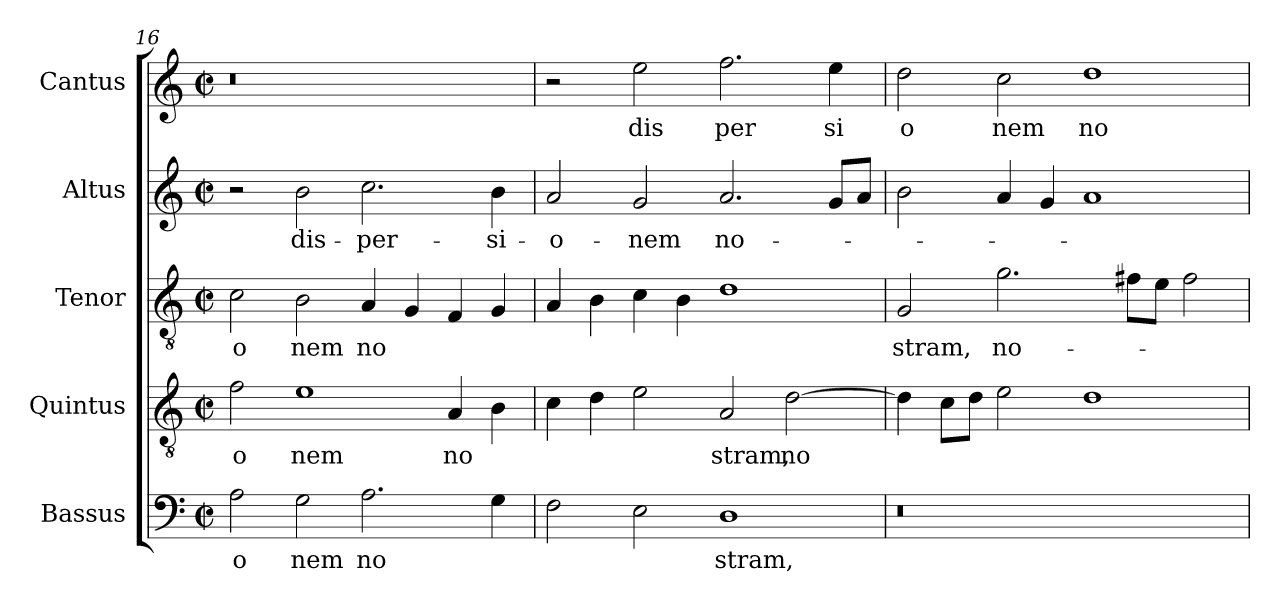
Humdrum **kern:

**kern	**text	**kern	**text	**kern	**text	**kern	**text	**kern	**text
*part5	*part5	*part4	*part4	*part3	*part3	*part2	*part2	*part1	*part1
*staff5	*staff5	*staff4	*staff4	*staff3	*staff3	*staff2	*staff2	*staff1	*staff1
*I"Bassus	*	*I"Quintus	*	*I"Tenor	*	*I"Altus	*	*I"Cantus	*
*clefF4	*	*clefGv2	*	*clefGv2	*	*clefG2	*	*clefG2	*
*M2/2	*	*M2/2	*	*M2/2	*	*M2/2	*	*M2/2	*
*met(c|)	*	*met(c|)	*	*met(c|)	*	*met(c|)	*	*met(c|)	*
=16	=16	=16	=16	=16	=16	=16	=16	=16	=16
!	!LO:LY:b:cj	!	!LO:LY:b:cj	!	!LO:LY:b:cj	!	!	!	!
2A\	o	2f\	o	2c\	o	2r	.	0r	.
!	!LO:LY:b:cj	!	!LO:LY:b:cj	!	!LO:LY:b:cj	!	!LO:LY:b:cj	!	!
2G\	nem	1e	nem	2B\	nem	2b\	dis-	.	.
!	!LO:LY:b:cj	!	!	!	!LO:LY:b:cj	!	!LO:LY:b:cj	!	!
2.A\	no	.	.	4A/	no	2.cc\	-per-	.	.
.	.	.	.	4G/	.	.	.	.	.
!	!	!	!LO:LY:b:cj	!	!	!	!	!	!
.	.	4A/	no	4F/	.	.	.	.	.
!	!	!	!	!	!	!	!LO:LY:b:cj	!	!
4G\	.	4B\	.	4G/	.	4b\	-si-	.	.
=17	=17	=17	=17	=17	=17	=17	=17	=17	=17
!	!	!	!	!	!	!	!LO:LY:b:cj	!	!
2F\	.	4c\	.	4A/	.	2a/	-o-	2r	.
.	.	4d\	.	4B\	.	.	.	.	.
!	!	!	!	!	!	!	!LO:LY:b:cj	!	!LO:LY:b:cj
2E\	.	2e\	.	4c\	.	2g/	-nem	2ee\	dis
.	.	.	.	4B\	.	.	.	.	.
!	!LO:LY:b:cj	!	!LO:LY:b:cj	!	!	!	!LO:LY:b:cj	!	!LO:LY:b:cj
1D	stram,	2A/	stram,	1d	.	2.a/	no-	2.ff\	per
!	!	!	!LO:LY:b:cj	!	!	!	!	!	!
.	.	[>2d\	no	.	.	.	.	.	.
!	!	!	!	!	!	!	!	!	!LO:LY:b:cj
.	.	.	.	.	.	8g/L	.	4ee\	si
.	.	.	.	.	.	8a/J	.	.	.
!!LO:PB:g=z
=18	=18	=18	=18	=18	=18	=18	=18	=18	=18
!	!	!	!	!	!LO:LY:b:cj	!	!	!	!LO:LY:b:cj
0r	.	4d\]	.	2G/	stram,	2b\	.	2dd\	o
.	.	8c\L	.	.	.	.	.	.	.
.	.	8d\J	.	.	.	.	.	.	.
!	!	!	!	!	!LO:LY:b:cj	!	!	!	!LO:LY:b:cj
.	.	2e\	.	2.g\	no-	4a/	.	2cc\	nem
.	.	.	.	.	.	4g/	.	.	.
!	!	!	!	!	!	!	!	!	!LO:LY:b:cj
.	.	1d	.	.	.	1a	.	1dd	no
.	.	.	.	8f#\L	.	.	.	.	.
.	.	.	.	8e\J	.	.	.	.	.
.	.	.	.	2f#\	.	.	.	.	.
=	=	=	=	=	=	=	=	=	=
*-	*-	*-	*-	*-	*-	*-	*-	*-	*-
